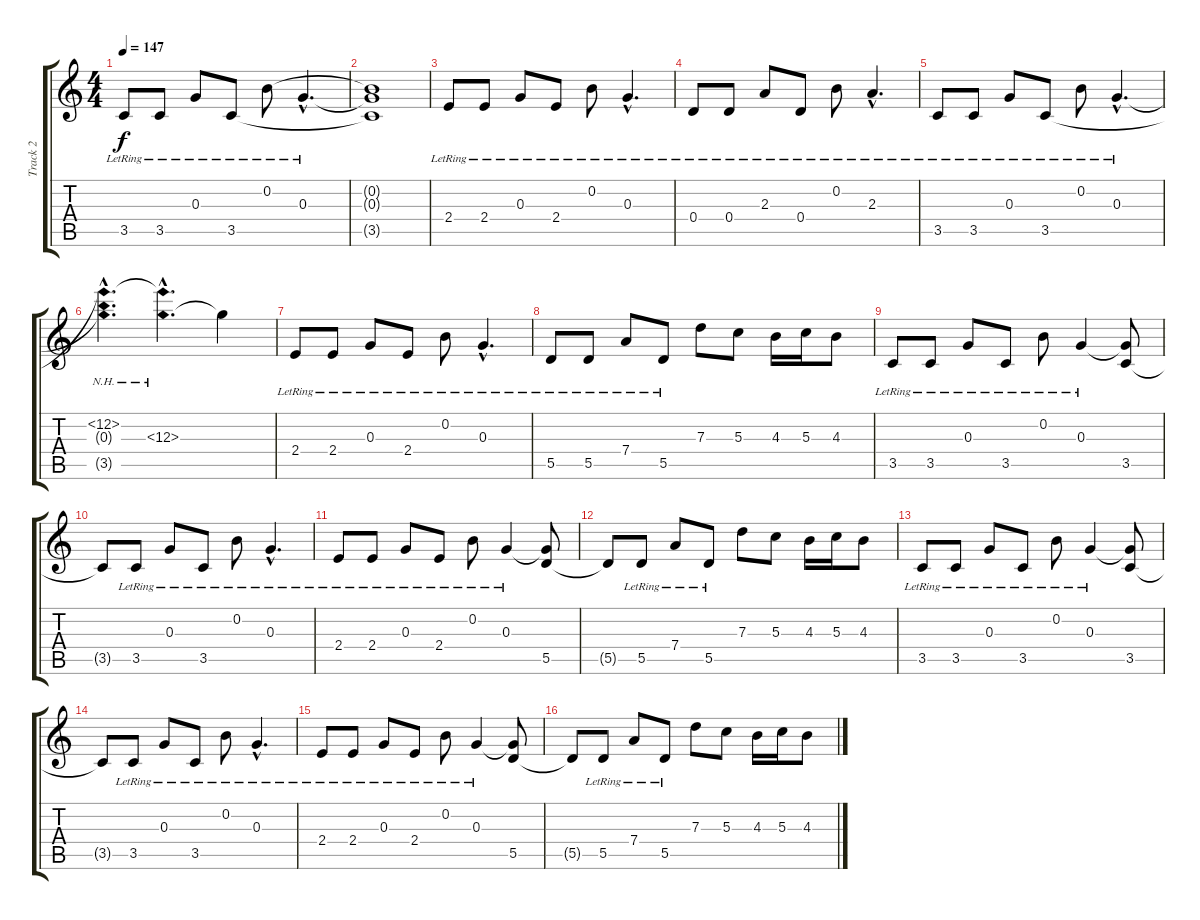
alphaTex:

\track ("Track 2" "Track 2") {instrument acousticguitarsteel}
\staff {score tabs}
\tuning (E4 B3 G3 D3 A2 E2) {hide}
\ts (4 4)
\tempo 147
\clef g2
\ks c
3.5{lr}.8{dy f} 3.5{lr}.8 0.3{lr}.8 3.5{lr}.8 0.2{lr}.8 0.3{hac lr}.4{d} |
(0.2{t} 0.3{t} 3.5{t}).1 |
2.4{lr}.8 2.4{lr}.8 0.3{lr}.8 2.4{lr}.8 0.2{lr}.8 0.3{hac lr}.4{d} |
0.4{lr}.8 0.4{lr}.8 2.3{lr}.8 0.4{lr}.8 0.2{lr}.8 2.3{hac lr}.4{d} |
3.5{lr}.8 3.5{lr}.8 0.3{lr}.8 3.5{lr}.8 0.2{lr}.8 0.3{hac lr}.4{d} |
(12.2{nh hac} 0.3{nh hac t} 3.5{nh hac t}).4{d} (12.3{nh hac} 3.5{nh hac t}).4{d} 12.3{t}.4 |
2.4{lr}.8 2.4{lr}.8 0.3{lr}.8 2.4{lr}.8 0.2{lr}.8 0.3{hac lr}.4{d} |
5.5{lr}.8 5.5{lr}.8 7.4{lr}.8 5.5{lr}.8 7.3.8 5.3.8 4.3.16 5.3.16 4.3.8 |
3.5{lr}.8 3.5{lr}.8 0.3{lr}.8 3.5{lr}.8 0.2{lr}.8 0.3{lr}.4 (0.3{t} 3.5).8 |
3.5{t}.8 3.5{lr}.8 0.3{lr}.8 3.5{lr}.8 0.2{lr}.8 0.3{hac lr}.4{d} |
2.4{lr}.8 2.4{lr}.8 0.3{lr}.8 2.4{lr}.8 0.2{lr}.8 0.3{lr}.4 (0.3{t} 5.5).8 |
5.5{t}.8 5.5{lr}.8 7.4{lr}.8 5.5{lr}.8 7.3.8 5.3.8 4.3.16 5.3.16 4.3.8 |
3.5{lr}.8 3.5{lr}.8 0.3{lr}.8 3.5{lr}.8 0.2{lr}.8 0.3{lr}.4 (0.3{t} 3.5).8 |
3.5{t}.8 3.5{lr}.8 0.3{lr}.8 3.5{lr}.8 0.2{lr}.8 0.3{hac lr}.4{d} |
2.4{lr}.8 2.4{lr}.8 0.3{lr}.8 2.4{lr}.8 0.2{lr}.8 0.3{lr}.4 (0.3{t} 5.5).8 |
5.5{t}.8 5.5{lr}.8 7.4{lr}.8 5.5{lr}.8 7.3.8 5.3.8 4.3.16 5.3.16 4.3.8
